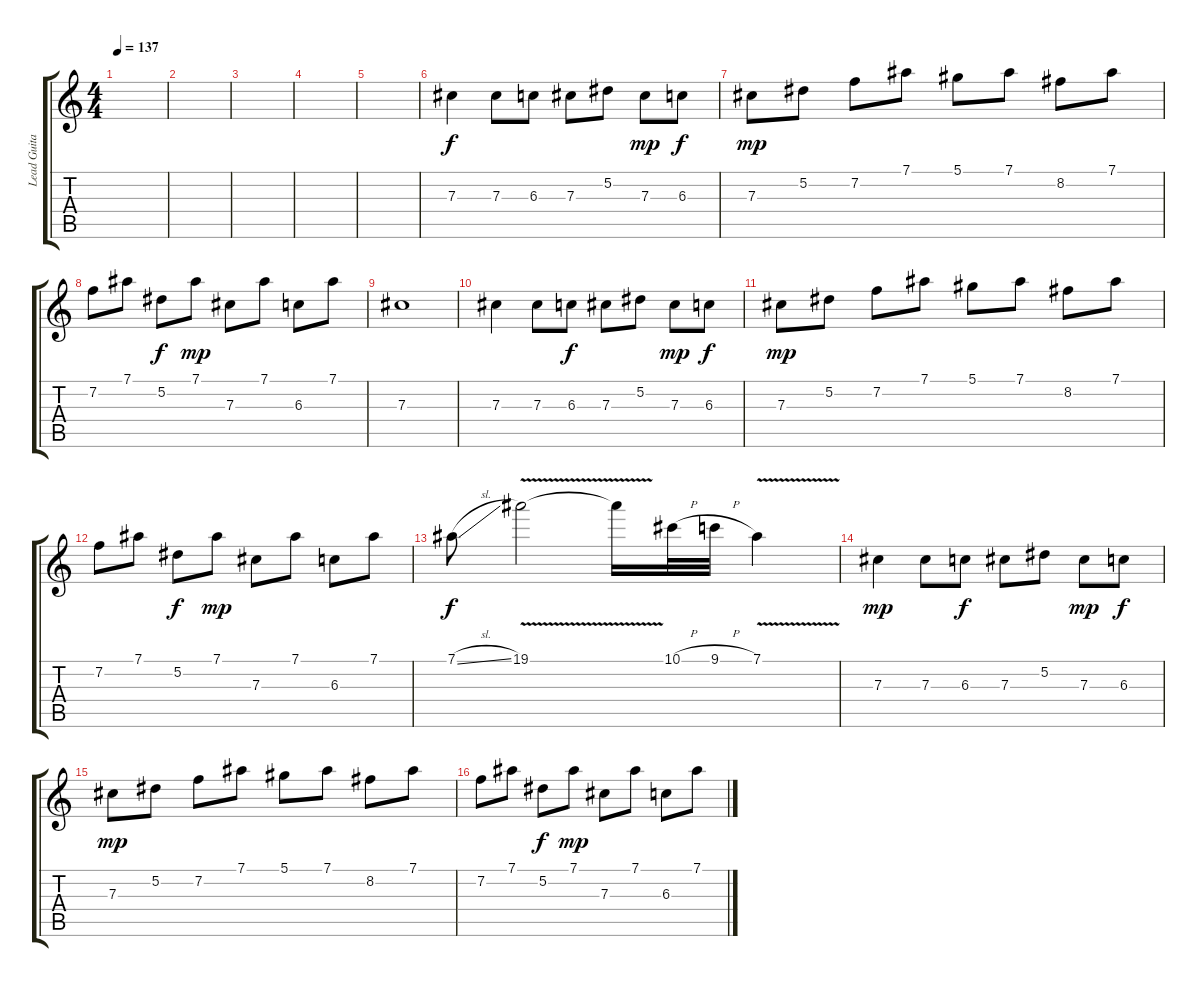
\track ("Lead Guitar " "Lead Guita") {instrument overdrivenguitar}
\staff {score tabs}
\tuning (Eb4 Bb3 Gb3 Db3 Ab2 Eb2) {hide}
\ts (4 4)
\tempo 137
\clef g2
\ks c
|
|
|
|
|
\section ("" "")
7.3.4 7.3.8 6.3.8{dy f} 7.3.8 5.2.8 7.3.8{dy mp} 6.3.8{dy f} |
7.3.8{dy mp} 5.2.8 7.2.8 7.1.8 5.1.8 7.1.8 8.2.8 7.1.8 |
7.2.8 7.1.8 5.2.8{dy f} 7.1.8{dy mp} 7.3.8 7.1.8 6.3.8 7.1.8 |
7.3.1 |
7.3.4 7.3.8 6.3.8{dy f} 7.3.8 5.2.8 7.3.8{dy mp} 6.3.8{dy f} |
7.3.8{dy mp} 5.2.8 7.2.8 7.1.8 5.1.8 7.1.8 8.2.8 7.1.8 |
7.2.8 7.1.8 5.2.8{dy f} 7.1.8{dy mp} 7.3.8 7.1.8 6.3.8 7.1.8 |
7.1{sl}.8{dy f} 19.1{v}.2 19.1{t}.16 10.1{h}.32 9.1{h}.32 7.1{v}.4 |
7.3.4{dy mp} 7.3.8 6.3.8{dy f} 7.3.8 5.2.8 7.3.8{dy mp} 6.3.8{dy f} |
7.3.8{dy mp} 5.2.8 7.2.8 7.1.8 5.1.8 7.1.8 8.2.8 7.1.8 |
7.2.8 7.1.8 5.2.8{dy f} 7.1.8{dy mp} 7.3.8 7.1.8 6.3.8 7.1.8
